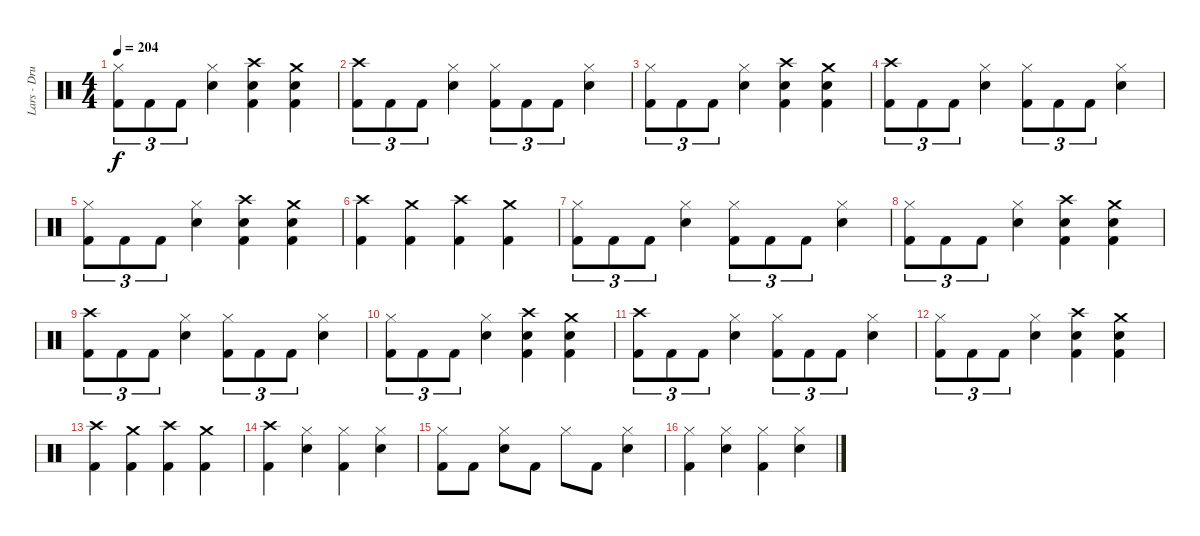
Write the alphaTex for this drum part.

\track ("Lars - Drums" "Lars - Dru") {instrument percussion}
\staff {score}
\articulation defaults
\ts (4 4)
\tempo 204
\clef neutral
\ks c
("Hi-Hat (closed)" "Kick (hit) 2").8{tu (3 2) dy f} "Kick (hit) 2".8{tu (3 2)} "Kick (hit) 2".8{tu (3 2)} ("Hi-Hat (closed)" "Electric Snare (hit)").4 ("Crash high (hit)" "Electric Snare (hit)" "Kick (hit) 2").4 ("Crash medium (hit)" "Electric Snare (hit)" "Kick (hit) 2").4 |
("Crash high (hit)" "Kick (hit) 2").8{tu (3 2)} "Kick (hit) 2".8{tu (3 2)} "Kick (hit) 2".8{tu (3 2)} ("Hi-Hat (closed)" "Electric Snare (hit)").4 ("Hi-Hat (closed)" "Kick (hit) 2").8{tu (3 2)} "Kick (hit) 2".8{tu (3 2)} "Kick (hit) 2".8{tu (3 2)} ("Hi-Hat (closed)" "Electric Snare (hit)").4 |
("Hi-Hat (closed)" "Kick (hit) 2").8{tu (3 2)} "Kick (hit) 2".8{tu (3 2)} "Kick (hit) 2".8{tu (3 2)} ("Hi-Hat (closed)" "Electric Snare (hit)").4 ("Crash high (hit)" "Electric Snare (hit)" "Kick (hit) 2").4 ("Crash medium (hit)" "Electric Snare (hit)" "Kick (hit) 2").4 |
("Crash high (hit)" "Kick (hit) 2").8{tu (3 2)} "Kick (hit) 2".8{tu (3 2)} "Kick (hit) 2".8{tu (3 2)} ("Hi-Hat (closed)" "Electric Snare (hit)").4 ("Hi-Hat (closed)" "Kick (hit) 2").8{tu (3 2)} "Kick (hit) 2".8{tu (3 2)} "Kick (hit) 2".8{tu (3 2)} ("Hi-Hat (closed)" "Electric Snare (hit)").4 |
("Hi-Hat (closed)" "Kick (hit) 2").8{tu (3 2)} "Kick (hit) 2".8{tu (3 2)} "Kick (hit) 2".8{tu (3 2)} ("Hi-Hat (closed)" "Electric Snare (hit)").4 ("Crash high (hit)" "Electric Snare (hit)" "Kick (hit) 2").4 ("Crash medium (hit)" "Electric Snare (hit)" "Kick (hit) 2").4 |
("Crash high (hit)" "Kick (hit) 2").4 ("Crash medium (hit)" "Kick (hit) 2").4 ("Crash high (hit)" "Kick (hit) 2").4 ("Crash medium (hit)" "Kick (hit) 2").4 |
("Hi-Hat (closed)" "Kick (hit) 2").8{tu (3 2)} "Kick (hit) 2".8{tu (3 2)} "Kick (hit) 2".8{tu (3 2)} ("Hi-Hat (closed)" "Electric Snare (hit)").4 ("Hi-Hat (closed)" "Kick (hit) 2").8{tu (3 2)} "Kick (hit) 2".8{tu (3 2)} "Kick (hit) 2".8{tu (3 2)} ("Hi-Hat (closed)" "Electric Snare (hit)").4 |
("Hi-Hat (closed)" "Kick (hit) 2").8{tu (3 2)} "Kick (hit) 2".8{tu (3 2)} "Kick (hit) 2".8{tu (3 2)} ("Hi-Hat (closed)" "Electric Snare (hit)").4 ("Crash high (hit)" "Electric Snare (hit)" "Kick (hit) 2").4 ("Crash medium (hit)" "Electric Snare (hit)" "Kick (hit) 2").4 |
("Crash high (hit)" "Kick (hit) 2").8{tu (3 2)} "Kick (hit) 2".8{tu (3 2)} "Kick (hit) 2".8{tu (3 2)} ("Hi-Hat (closed)" "Electric Snare (hit)").4 ("Hi-Hat (closed)" "Kick (hit) 2").8{tu (3 2)} "Kick (hit) 2".8{tu (3 2)} "Kick (hit) 2".8{tu (3 2)} ("Hi-Hat (closed)" "Electric Snare (hit)").4 |
("Hi-Hat (closed)" "Kick (hit) 2").8{tu (3 2)} "Kick (hit) 2".8{tu (3 2)} "Kick (hit) 2".8{tu (3 2)} ("Hi-Hat (closed)" "Electric Snare (hit)").4 ("Crash high (hit)" "Electric Snare (hit)" "Kick (hit) 2").4 ("Crash medium (hit)" "Electric Snare (hit)" "Kick (hit) 2").4 |
("Crash high (hit)" "Kick (hit) 2").8{tu (3 2)} "Kick (hit) 2".8{tu (3 2)} "Kick (hit) 2".8{tu (3 2)} ("Hi-Hat (closed)" "Electric Snare (hit)").4 ("Hi-Hat (closed)" "Kick (hit) 2").8{tu (3 2)} "Kick (hit) 2".8{tu (3 2)} "Kick (hit) 2".8{tu (3 2)} ("Hi-Hat (closed)" "Electric Snare (hit)").4 |
("Hi-Hat (closed)" "Kick (hit) 2").8{tu (3 2)} "Kick (hit) 2".8{tu (3 2)} "Kick (hit) 2".8{tu (3 2)} ("Hi-Hat (closed)" "Electric Snare (hit)").4 ("Crash high (hit)" "Electric Snare (hit)" "Kick (hit) 2").4 ("Crash medium (hit)" "Electric Snare (hit)" "Kick (hit) 2").4 |
("Crash high (hit)" "Kick (hit) 2").4 ("Crash medium (hit)" "Kick (hit) 2").4 ("Crash high (hit)" "Kick (hit) 2").4 ("Crash medium (hit)" "Kick (hit) 2").4 |
("Crash high (hit)" "Kick (hit) 2").4 ("Hi-Hat (closed)" "Electric Snare (hit)").4 ("Hi-Hat (closed)" "Kick (hit) 2").4 ("Hi-Hat (closed)" "Electric Snare (hit)").4 |
("Hi-Hat (closed)" "Kick (hit) 2").8 "Kick (hit) 2".8 ("Hi-Hat (closed)" "Electric Snare (hit)").8 "Kick (hit) 2".8 "Hi-Hat (closed)".8 "Kick (hit) 2".8 ("Hi-Hat (closed)" "Electric Snare (hit)").4 |
("Hi-Hat (closed)" "Kick (hit) 2").4 ("Hi-Hat (closed)" "Electric Snare (hit)").4 ("Hi-Hat (closed)" "Kick (hit) 2").4 ("Hi-Hat (closed)" "Electric Snare (hit)").4
